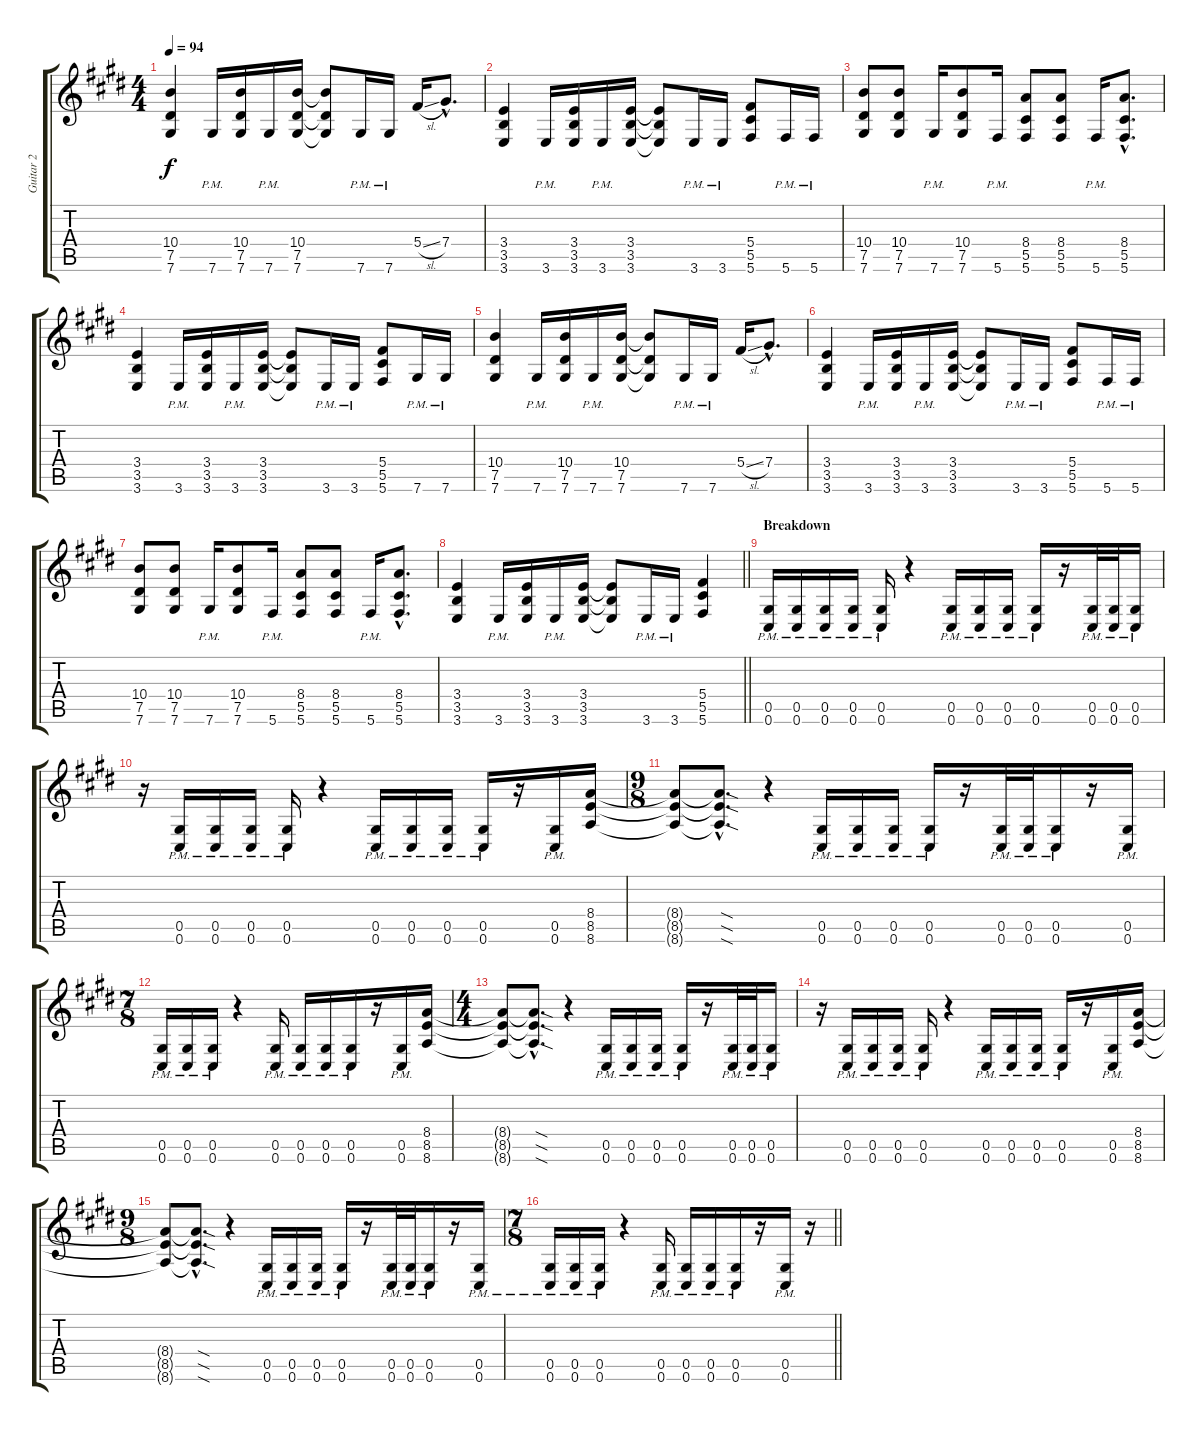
\track ("Guitar 2" "Guitar 2") {instrument overdrivenguitar}
\staff {score tabs}
\tuning (Eb4 Bb3 Gb3 Db3 Ab2 Db2) {hide}
\ts (4 4)
\tempo 94
\clef g2
\ks e
(10.4 7.5 7.6).4{dy f} 7.6{pm}.16 (10.4 7.5 7.6).16 7.6{pm}.16 (10.4 7.5 7.6).16 (10.4{t} 7.5{t} 7.6{t}).8 7.6{pm}.16 7.6{pm}.16 5.4{sl}.16 7.4{hac}.8{d} |
(3.4 3.5 3.6).4 3.6{pm}.16 (3.4 3.5 3.6).16 3.6{pm}.16 (3.4 3.5 3.6).16 (3.4{t} 3.5{t} 3.6{t}).8 3.6{pm}.16 3.6{pm}.16 (5.4 5.5 5.6).8 5.6{pm}.16 5.6{pm}.16 |
(10.4 7.5 7.6).8 (10.4 7.5 7.6).8 7.6{pm}.16 (10.4 7.5 7.6).8 5.6{pm}.16 (8.4 5.5 5.6).8 (8.4 5.5 5.6).8 5.6{pm}.16 (8.4{hac} 5.5{hac} 5.6{hac}).8{d} |
(3.4 3.5 3.6).4 3.6{pm}.16 (3.4 3.5 3.6).16 3.6{pm}.16 (3.4 3.5 3.6).16 (3.4{t} 3.5{t} 3.6{t}).8 3.6{pm}.16 3.6{pm}.16 (5.4 5.5 5.6).8 7.6{pm}.16 7.6{pm}.16 |
(10.4 7.5 7.6).4 7.6{pm}.16 (10.4 7.5 7.6).16 7.6{pm}.16 (10.4 7.5 7.6).16 (10.4{t} 7.5{t} 7.6{t}).8 7.6{pm}.16 7.6{pm}.16 5.4{sl}.16 7.4{hac}.8{d} |
(3.4 3.5 3.6).4 3.6{pm}.16 (3.4 3.5 3.6).16 3.6{pm}.16 (3.4 3.5 3.6).16 (3.4{t} 3.5{t} 3.6{t}).8 3.6{pm}.16 3.6{pm}.16 (5.4 5.5 5.6).8 5.6{pm}.16 5.6{pm}.16 |
(10.4 7.5 7.6).8 (10.4 7.5 7.6).8 7.6{pm}.16 (10.4 7.5 7.6).8 5.6{pm}.16 (8.4 5.5 5.6).8 (8.4 5.5 5.6).8 5.6{pm}.16 (8.4{hac} 5.5{hac} 5.6{hac}).8{d} |
\barLineRight lightlight
(3.4 3.5 3.6).4 3.6{pm}.16 (3.4 3.5 3.6).16 3.6{pm}.16 (3.4 3.5 3.6).16 (3.4{t} 3.5{t} 3.6{t}).8 3.6{pm}.16 3.6{pm}.16 (5.4 5.5 5.6).4 |
\section ("" "Breakdown")
(0.5{pm} 0.6{pm}).16 (0.5{pm} 0.6{pm}).16 (0.5{pm} 0.6{pm}).16 (0.5{pm} 0.6{pm}).16 (0.5{pm} 0.6{pm}).16 r.4 (0.5{pm} 0.6{pm}).16 (0.5{pm} 0.6{pm}).16 (0.5{pm} 0.6{pm}).16 (0.5{pm} 0.6{pm}).16 r.16 (0.5{pm} 0.6{pm}).32 (0.5{pm} 0.6{pm}).32 (0.5{pm} 0.6{pm}).16 |
r.16 (0.5{pm} 0.6{pm}).16 (0.5{pm} 0.6{pm}).16 (0.5{pm} 0.6{pm}).16 (0.5{pm} 0.6{pm}).16 r.4 (0.5{pm} 0.6{pm}).16 (0.5{pm} 0.6{pm}).16 (0.5{pm} 0.6{pm}).16 (0.5{pm} 0.6{pm}).16 r.16 (0.5{pm} 0.6{pm}).16 (8.4 8.5 8.6).16 |
\ts (9 8)
(8.4{t} 8.5{t} 8.6{t}).8 (8.4{sod hac t} 8.5{sod hac t} 8.6{sod hac t}).8{d} r.4 (0.5{pm} 0.6{pm}).16 (0.5{pm} 0.6{pm}).16 (0.5{pm} 0.6{pm}).16 (0.5{pm} 0.6{pm}).16 r.16 (0.5{pm} 0.6{pm}).32 (0.5{pm} 0.6{pm}).32 (0.5{pm} 0.6{pm}).16 r.16 (0.5{pm} 0.6{pm}).16 |
\ts (7 8)
(0.5{pm} 0.6{pm}).16 (0.5{pm} 0.6{pm}).16 (0.5{pm} 0.6{pm}).16 r.4 (0.5{pm} 0.6{pm}).16 (0.5{pm} 0.6{pm}).16 (0.5{pm} 0.6{pm}).16 (0.5{pm} 0.6{pm}).16 r.16 (0.5{pm} 0.6{pm}).16 (8.4 8.5 8.6).16 |
\ts (4 4)
(8.4{t} 8.5{t} 8.6{t}).8 (8.4{sod hac t} 8.5{sod hac t} 8.6{sod hac t}).8{d} r.4 (0.5{pm} 0.6{pm}).16 (0.5{pm} 0.6{pm}).16 (0.5{pm} 0.6{pm}).16 (0.5{pm} 0.6{pm}).16 r.16 (0.5{pm} 0.6{pm}).32 (0.5{pm} 0.6{pm}).32 (0.5{pm} 0.6{pm}).16 |
r.16 (0.5{pm} 0.6{pm}).16 (0.5{pm} 0.6{pm}).16 (0.5{pm} 0.6{pm}).16 (0.5{pm} 0.6{pm}).16 r.4 (0.5{pm} 0.6{pm}).16 (0.5{pm} 0.6{pm}).16 (0.5{pm} 0.6{pm}).16 (0.5{pm} 0.6{pm}).16 r.16 (0.5{pm} 0.6{pm}).16 (8.4 8.5 8.6).16 |
\ts (9 8)
(8.4{t} 8.5{t} 8.6{t}).8 (8.4{sod hac t} 8.5{sod hac t} 8.6{sod hac t}).8{d} r.4 (0.5{pm} 0.6{pm}).16 (0.5{pm} 0.6{pm}).16 (0.5{pm} 0.6{pm}).16 (0.5{pm} 0.6{pm}).16 r.16 (0.5{pm} 0.6{pm}).32 (0.5{pm} 0.6{pm}).32 (0.5{pm} 0.6{pm}).16 r.16 (0.5{pm} 0.6{pm}).16 |
\ts (7 8)
\barLineRight lightlight
(0.5{pm} 0.6{pm}).16 (0.5{pm} 0.6{pm}).16 (0.5{pm} 0.6{pm}).16 r.4 (0.5{pm} 0.6{pm}).16 (0.5{pm} 0.6{pm}).16 (0.5{pm} 0.6{pm}).16 (0.5{pm} 0.6{pm}).16 r.16 (0.5{pm} 0.6{pm}).16 r.16
